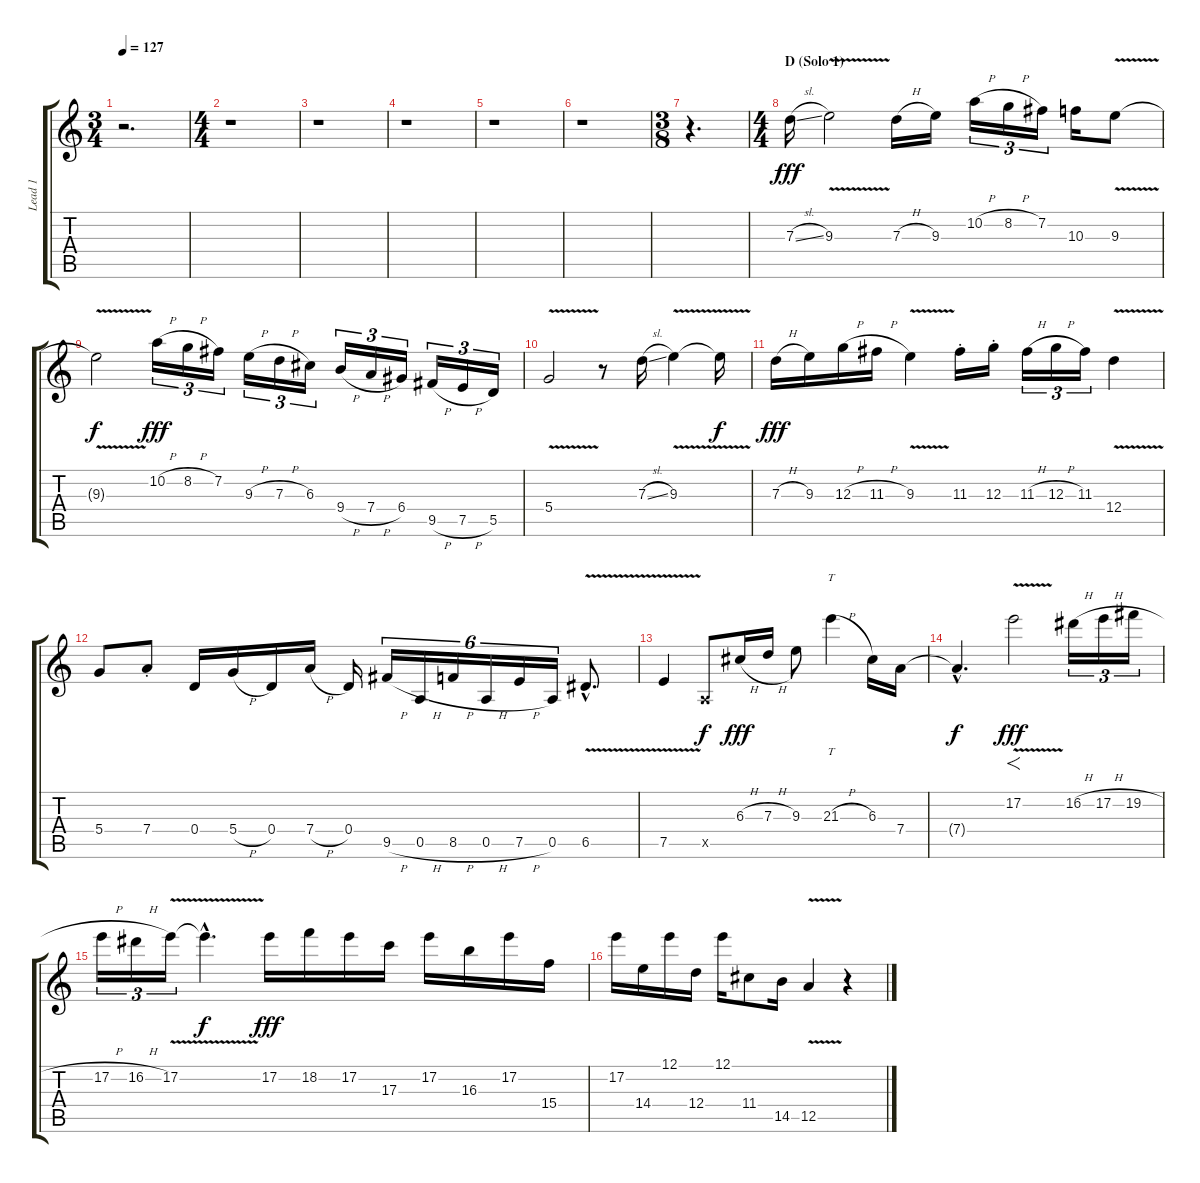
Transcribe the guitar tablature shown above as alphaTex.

\track ("Lead 1" "Lead 1") {instrument distortionguitar}
\staff {score tabs}
\tuning (E4 B3 G3 D3 A2 E2) {hide}
\ts (3 4)
\tempo 127
\clef g2
\ks c
r.2{d dy f} |
\ts (4 4)
r.1 |
r.1 |
r.1 |
r.1 |
r.1 |
\ts (3 8)
r.4{d} |
\ts (4 4)
\section ("" "D (Solo 1)")
7.3{sl}.16{dy fff balance 8} 9.3{v}.2 7.3{h}.16 9.3.16 10.2{h}.16{tu (3 2)} 8.2{h}.16{tu (3 2)} 7.2.16{tu (3 2)} 10.3.16 9.3{v}.8 |
9.3{t}.2{dy f} 10.2{h}.16{tu (3 2) dy fff} 8.2{h}.16{tu (3 2)} 7.2.16{tu (3 2)} 9.3{h}.16{tu (3 2)} 7.3{h}.16{tu (3 2)} 6.3.16{tu (3 2)} 9.4{h}.16{tu (3 2)} 7.4{h}.16{tu (3 2)} 6.4.16{tu (3 2)} 9.5{h}.16{tu (3 2)} 7.5{h}.16{tu (3 2)} 5.5.16{tu (3 2)} |
5.4{v}.2 r.8 7.3{sl}.16 9.3{v}.4 9.3{t}.16{dy f} |
7.3{h}.16{dy fff} 9.3.16 12.3{h}.16 11.3{h}.16 9.3{v}.4 11.3{st}.16 12.3{st}.16 11.3{h}.16{tu (3 2)} 12.3{h}.16{tu (3 2)} 11.3.16{tu (3 2)} 12.4{v}.4 |
5.4.8 7.4{st}.8 0.4.16 5.4{h}.16 0.4.16 7.4{h}.16 0.4.16 9.5{h}.16{tu (6 4)} 0.5{h}.16{tu (6 4)} 8.5{h}.16{tu (6 4)} 0.5{h}.16{tu (6 4)} 7.5{h}.16{tu (6 4)} 0.5.16{tu (6 4)} 6.5{v hac}.8{d} |
7.5{v}.4 0.5{x}.8{dy f} 6.3{h}.16{dy fff} 7.3{h}.16 9.3.8 21.3{h}.4{tt} 6.3.16 7.4.16 |
7.4{hac t}.4{d dy f} 17.2{v}.2{f dy fff} 16.2{h}.16{tu (3 2)} 17.2{h}.16{tu (3 2)} 19.2{h}.16{tu (3 2)} |
17.2{h}.16{tu (3 2)} 16.2{h}.16{tu (3 2)} 17.2{v}.16{tu (3 2)} 17.2{hac t}.4{d dy f} 17.2.16{dy fff} 18.2.16 17.2.16 17.3.16 17.2.16 16.3.16 17.2.16 15.4.16 |
17.2.16 14.4.16 12.1.16 12.4.16 12.1.16 11.4.8 14.5.16 12.5{v}.4 r.4
